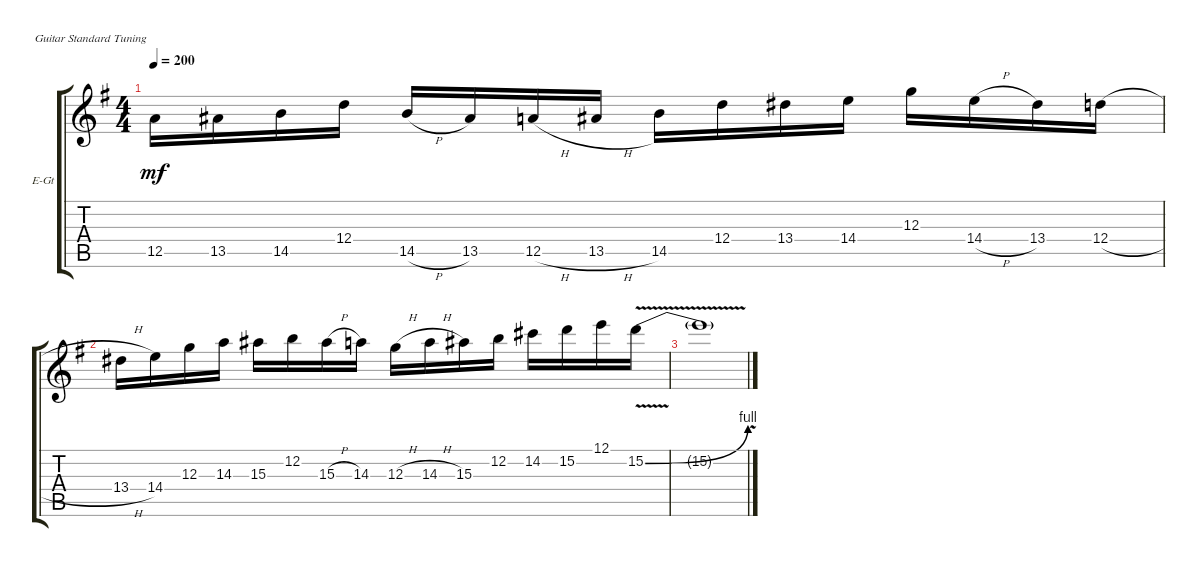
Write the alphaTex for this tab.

\defaultSystemsLayout 4
\bracketExtendMode groupsimilarinstruments
\firstSystemTrackNameOrientation horizontal
\otherSystemsTrackNameOrientation horizontal
\track ("Electric Guitar" "E-Gt") {instrument distortionguitar}
\staff {score tabs}
\tuning (E4 B3 G3 D3 A2 E2)
\ts (4 4)
\tempo 200
\clef g2
\ks eminor
12.5.16{dy mf instrument distortionguitar} 13.5.16 14.5.16 12.4.16 14.5{h}.16 13.5.16 12.5{h}.16 13.5{h}.16 14.5.16 12.4.16 13.4.16 14.4.16 12.3.16 14.4{h}.16 13.4.16 12.4{h}.16 |
13.4{h}.16 14.4.16 12.3.16 14.3.16 15.3.16 12.2.16 15.3{h}.16 14.3.16 12.3{h}.16 14.3{h}.16 15.3.16 12.2.16 14.2.16 15.2.16 12.1.16 15.2{be (bend 0 0 15 4) v}.16 |
15.2{v t}.1
